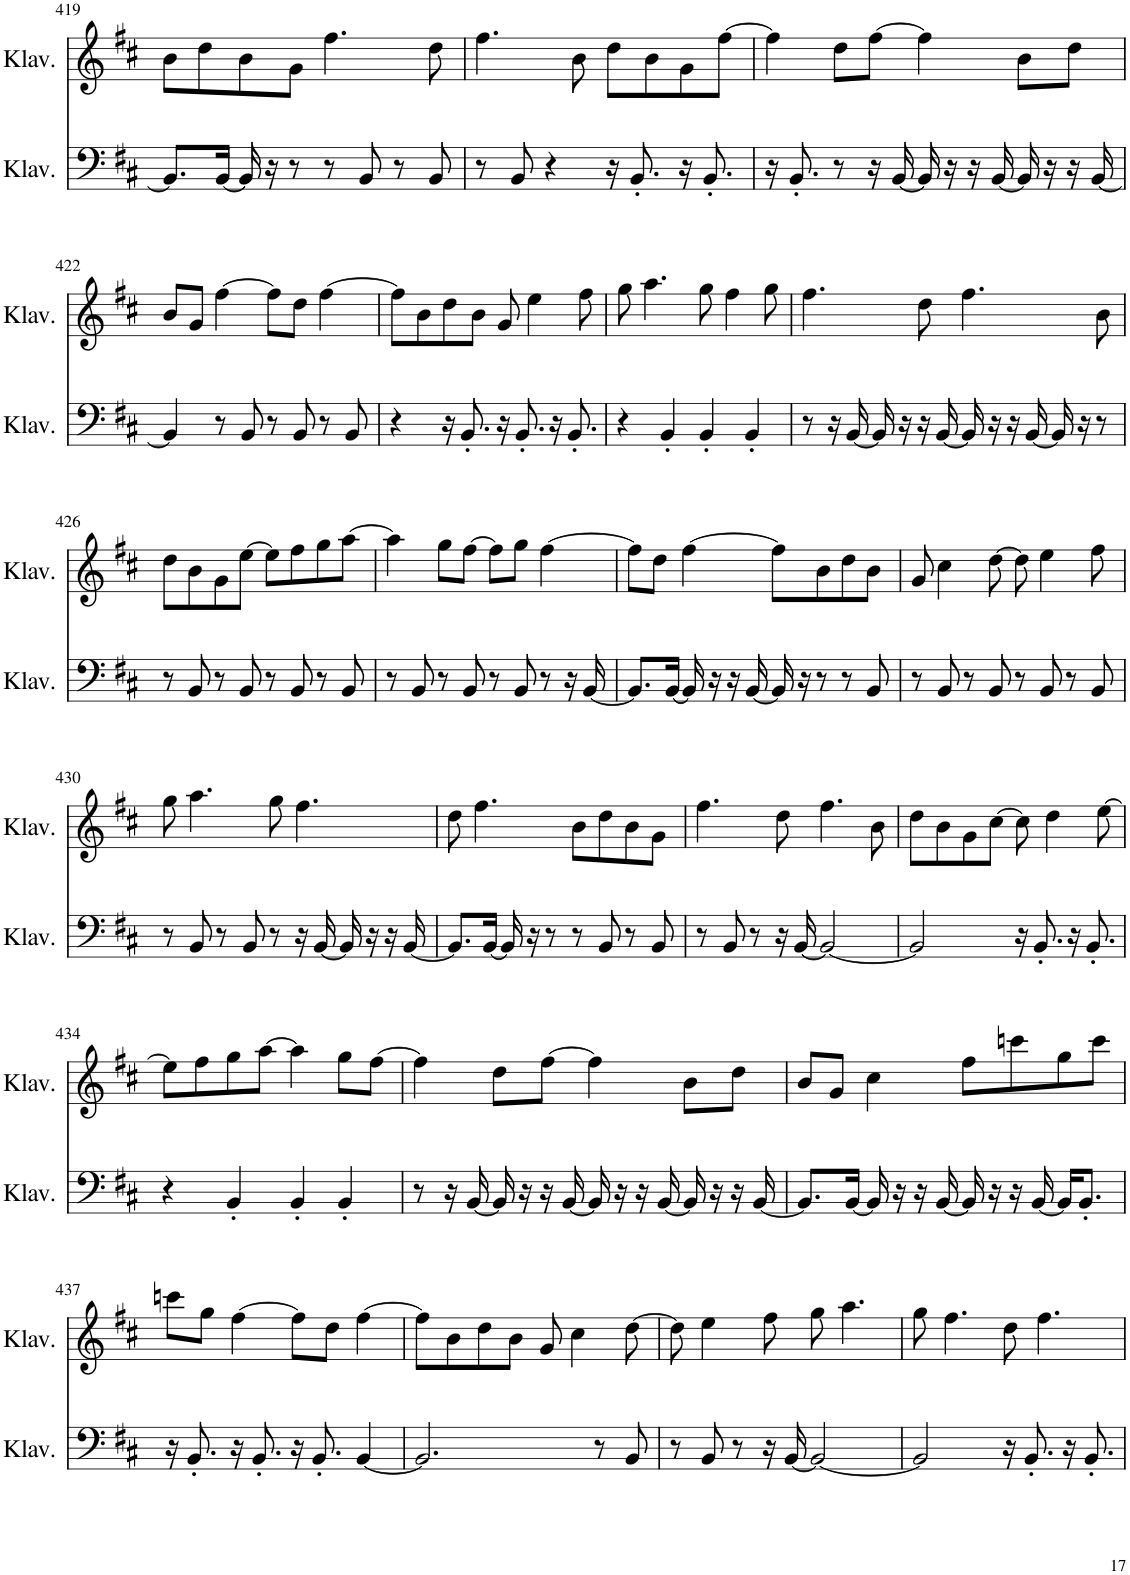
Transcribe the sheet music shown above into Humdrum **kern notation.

**kern	**kern
*part2	*part1
*staff2	*staff1
*I"Klavier	*I"Klavier
*I'Klav.	*I'Klav.
!!LO:PB:g=z
*clefF4	*clefG2
*k[f#c#]	*k[f#c#]
*M4/4	*M4/4
=419	=419
8.BB/L]	8b\L
.	8dd\
[16BB/Jk	.
16BB/]	8b\
16r	.
8r	8g\J
8r	4.ff#\
8BB/	.
8r	.
8BB/	8dd\
=420	=420
8r	4.ff#\
8BB/	.
4r	.
.	8b\
16r	8dd\L
8.BB'/	.
.	8b\
16r	8g\
8.BB'/	.
.	[8ff#\J
=421	=421
16r	4ff#\]
8.BB'/	.
8r	8dd\L
16r	[8ff#\J
[16BB/	.
16BB/]	4ff#\]
16r	.
16r	.
[16BB/	.
16BB/]	8b\L
16r	.
16r	8dd\J
[16BB/	.
!!LO:LB:g=z
=422	=422
4BB/]	8b/L
.	8g/J
8r	[4ff#\
8BB/	.
8r	8ff#\L]
8BB/	8dd\J
8r	[4ff#\
8BB/	.
=423	=423
4r	8ff#\L]
.	8b\
16r	8dd\
8.BB'/	.
.	8b\J
16r	8g/
8.BB'/	.
.	4ee\
16r	.
8.BB'/	.
.	8ff#\
=424	=424
4r	8gg\
.	4.aa\
4BB'/	.
4BB'/	8gg\
.	4ff#\
4BB'/	.
.	8gg\
=425	=425
8r	4.ff#\
16r	.
[16BB/	.
16BB/]	.
16r	.
16r	8dd\
[16BB/	.
16BB/]	4.ff#\
16r	.
16r	.
[16BB/	.
16BB/]	.
16r	.
8r	8b\
!!LO:LB:g=z
=426	=426
8r	8dd\L
8BB/	8b\
8r	8g\
8BB/	[8ee\J
8r	8ee\L]
8BB/	8ff#\
8r	8gg\
8BB/	[8aa\J
=427	=427
8r	4aa\]
8BB/	.
8r	8gg\L
8BB/	[8ff#\J
8r	8ff#\L]
8BB/	8gg\J
8r	[4ff#\
16r	.
[16BB/	.
=428	=428
8.BB/L]	8ff#\L]
.	8dd\J
[16BB/Jk	.
16BB/]	[4ff#\
16r	.
16r	.
[16BB/	.
16BB/]	8ff#\L]
16r	.
8r	8b\
8r	8dd\
8BB/	8b\J
=429	=429
8r	8g/
8BB/	4cc#\
8r	.
8BB/	[8dd\
8r	8dd\]
8BB/	4ee\
8r	.
8BB/	8ff#\
!!LO:LB:g=z
=430	=430
8r	8gg\
8BB/	4.aa\
8r	.
8BB/	.
8r	8gg\
16r	4.ff#\
[16BB/	.
16BB/]	.
16r	.
16r	.
[16BB/	.
=431	=431
8.BB/L]	8dd\
.	4.ff#\
[16BB/Jk	.
16BB/]	.
16r	.
8r	.
8r	8b\L
8BB/	8dd\
8r	8b\
8BB/	8g\J
=432	=432
8r	4.ff#\
8BB/	.
8r	.
16r	8dd\
[16BB/	.
2BB/_	4.ff#\
.	8b\
=433	=433
2BB/]	8dd\L
.	8b\
.	8g\
.	[8cc#\J
16r	8cc#\]
8.BB'/	.
.	4dd\
16r	.
8.BB'/	.
.	[8ee\
!!LO:LB:g=z
=434	=434
4r	8ee\L]
.	8ff#\
4BB'/	8gg\
.	[8aa\J
4BB'/	4aa\]
4BB'/	8gg\L
.	[8ff#\J
=435	=435
8r	4ff#\]
16r	.
[16BB/	.
16BB/]	8dd\L
16r	.
16r	[8ff#\J
[16BB/	.
16BB/]	4ff#\]
16r	.
16r	.
[16BB/	.
16BB/]	8b\L
16r	.
16r	8dd\J
[16BB/	.
=436	=436
8.BB/L]	8b/L
.	8g/J
[16BB/Jk	.
16BB/]	4cc#\
16r	.
16r	.
[16BB/	.
16BB/]	8ff#\L
16r	.
16r	8cccn\
[16BB/	.
16BB/KL]	8gg\
8.BB'/J	.
.	8ccc\J
!!LO:LB:g=z
=437	=437
16r	8cccn\L
8.BB'/	.
.	8gg\J
16r	[4ff#\
8.BB'/	.
16r	8ff#\L]
8.BB'/	.
.	8dd\J
[4BB/	[4ff#\
=438	=438
2.BB/]	8ff#\L]
.	8b\
.	8dd\
.	8b\J
.	8g/
.	4cc#\
8r	.
8BB/	[8dd\
=439	=439
8r	8dd\]
8BB/	4ee\
8r	.
16r	8ff#\
[16BB/	.
2BB/_	8gg\
.	4.aa\
=440	=440
2BB/]	8gg\
.	4.ff#\
16r	8dd\
8.BB'/	.
.	4.ff#\
16r	.
8.BB'/	.
=	=
*-	*-
